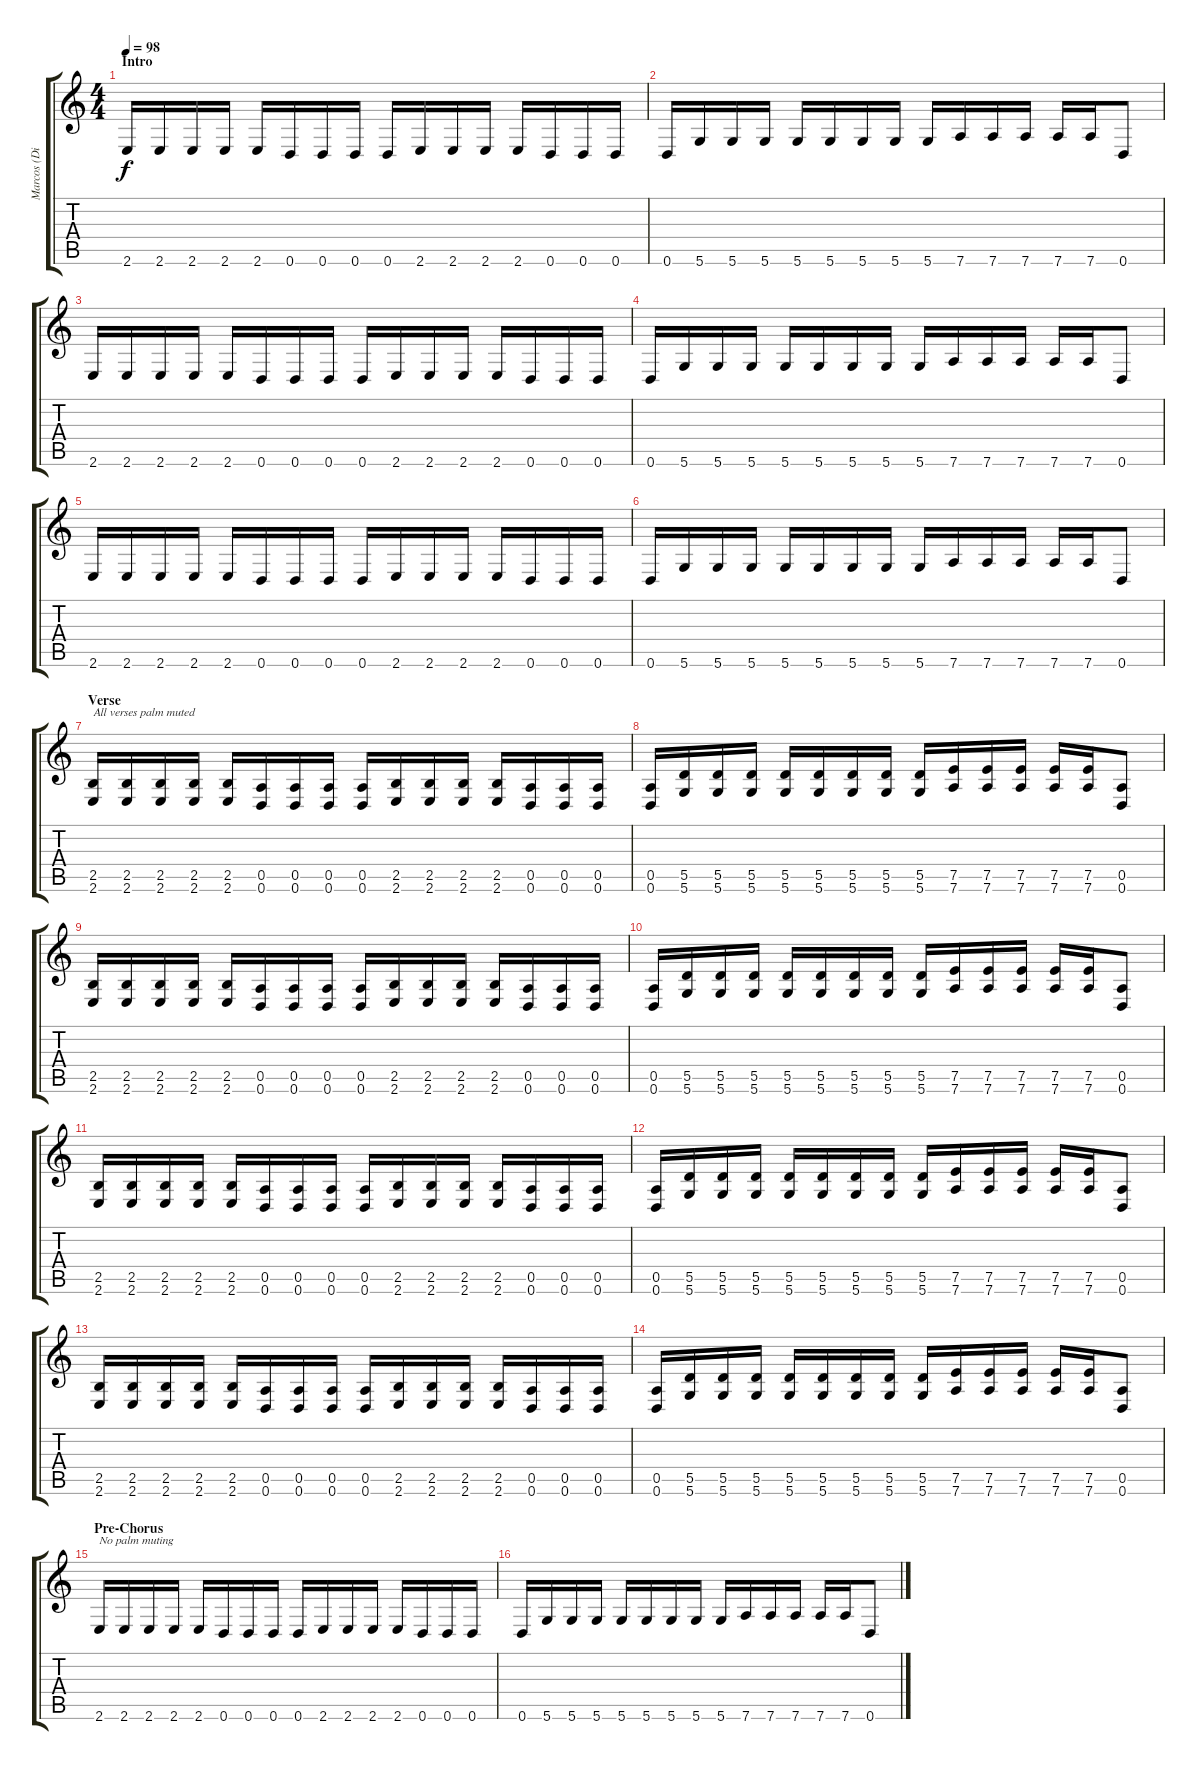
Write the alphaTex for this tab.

\track ("Marcos (Dist.)" "Marcos (Di") {instrument distortionguitar}
\staff {score tabs}
\tuning (E4 B3 G3 D3 A2 D2) {hide}
\ts (4 4)
\section ("" "Intro")
\tempo 98
\clef g2
\ks c
2.6.16{dy f instrument distortionguitar} 2.6.16 2.6.16 2.6.16 2.6.16 0.6.16 0.6.16 0.6.16 0.6.16 2.6.16 2.6.16 2.6.16 2.6.16 0.6.16 0.6.16 0.6.16 |
0.6.16 5.6.16 5.6.16 5.6.16 5.6.16 5.6.16 5.6.16 5.6.16 5.6.16 7.6.16 7.6.16 7.6.16 7.6.16 7.6.16 0.6.8 |
2.6.16 2.6.16 2.6.16 2.6.16 2.6.16 0.6.16 0.6.16 0.6.16 0.6.16 2.6.16 2.6.16 2.6.16 2.6.16 0.6.16 0.6.16 0.6.16 |
0.6.16 5.6.16 5.6.16 5.6.16 5.6.16 5.6.16 5.6.16 5.6.16 5.6.16 7.6.16 7.6.16 7.6.16 7.6.16 7.6.16 0.6.8 |
2.6.16 2.6.16 2.6.16 2.6.16 2.6.16 0.6.16 0.6.16 0.6.16 0.6.16 2.6.16 2.6.16 2.6.16 2.6.16 0.6.16 0.6.16 0.6.16 |
0.6.16 5.6.16 5.6.16 5.6.16 5.6.16 5.6.16 5.6.16 5.6.16 5.6.16 7.6.16 7.6.16 7.6.16 7.6.16 7.6.16 0.6.8 |
\section ("" "Verse")
(2.5 2.6).16{txt "All verses palm muted" volume 8} (2.5 2.6).16 (2.5 2.6).16 (2.5 2.6).16 (2.5 2.6).16 (0.5 0.6).16 (0.5 0.6).16 (0.5 0.6).16 (0.5 0.6).16 (2.5 2.6).16 (2.5 2.6).16 (2.5 2.6).16 (2.5 2.6).16 (0.5 0.6).16 (0.5 0.6).16 (0.5 0.6).16 |
(0.5 0.6).16 (5.5 5.6).16 (5.5 5.6).16 (5.5 5.6).16 (5.5 5.6).16 (5.5 5.6).16 (5.5 5.6).16 (5.5 5.6).16 (5.5 5.6).16 (7.5 7.6).16 (7.5 7.6).16 (7.5 7.6).16 (7.5 7.6).16 (7.5 7.6).16 (0.5 0.6).8 |
(2.5 2.6).16{volume 8} (2.5 2.6).16 (2.5 2.6).16 (2.5 2.6).16 (2.5 2.6).16 (0.5 0.6).16 (0.5 0.6).16 (0.5 0.6).16 (0.5 0.6).16 (2.5 2.6).16 (2.5 2.6).16 (2.5 2.6).16 (2.5 2.6).16 (0.5 0.6).16 (0.5 0.6).16 (0.5 0.6).16 |
(0.5 0.6).16 (5.5 5.6).16 (5.5 5.6).16 (5.5 5.6).16 (5.5 5.6).16 (5.5 5.6).16 (5.5 5.6).16 (5.5 5.6).16 (5.5 5.6).16 (7.5 7.6).16 (7.5 7.6).16 (7.5 7.6).16 (7.5 7.6).16 (7.5 7.6).16 (0.5 0.6).8 |
(2.5 2.6).16{volume 8} (2.5 2.6).16 (2.5 2.6).16 (2.5 2.6).16 (2.5 2.6).16 (0.5 0.6).16 (0.5 0.6).16 (0.5 0.6).16 (0.5 0.6).16 (2.5 2.6).16 (2.5 2.6).16 (2.5 2.6).16 (2.5 2.6).16 (0.5 0.6).16 (0.5 0.6).16 (0.5 0.6).16 |
(0.5 0.6).16 (5.5 5.6).16 (5.5 5.6).16 (5.5 5.6).16 (5.5 5.6).16 (5.5 5.6).16 (5.5 5.6).16 (5.5 5.6).16 (5.5 5.6).16 (7.5 7.6).16 (7.5 7.6).16 (7.5 7.6).16 (7.5 7.6).16 (7.5 7.6).16 (0.5 0.6).8 |
(2.5 2.6).16{volume 8} (2.5 2.6).16 (2.5 2.6).16 (2.5 2.6).16 (2.5 2.6).16 (0.5 0.6).16 (0.5 0.6).16 (0.5 0.6).16 (0.5 0.6).16 (2.5 2.6).16 (2.5 2.6).16 (2.5 2.6).16 (2.5 2.6).16 (0.5 0.6).16 (0.5 0.6).16 (0.5 0.6).16 |
(0.5 0.6).16 (5.5 5.6).16 (5.5 5.6).16 (5.5 5.6).16 (5.5 5.6).16 (5.5 5.6).16 (5.5 5.6).16 (5.5 5.6).16 (5.5 5.6).16{volume 13} (7.5 7.6).16 (7.5 7.6).16 (7.5 7.6).16 (7.5 7.6).16 (7.5 7.6).16 (0.5 0.6).8 |
\section ("" "Pre-Chorus")
2.6.16{txt "No palm muting"} 2.6.16 2.6.16 2.6.16 2.6.16 0.6.16 0.6.16 0.6.16 0.6.16 2.6.16 2.6.16 2.6.16 2.6.16 0.6.16 0.6.16 0.6.16 |
0.6.16 5.6.16 5.6.16 5.6.16 5.6.16 5.6.16 5.6.16 5.6.16 5.6.16 7.6.16 7.6.16 7.6.16 7.6.16 7.6.16 0.6.8
